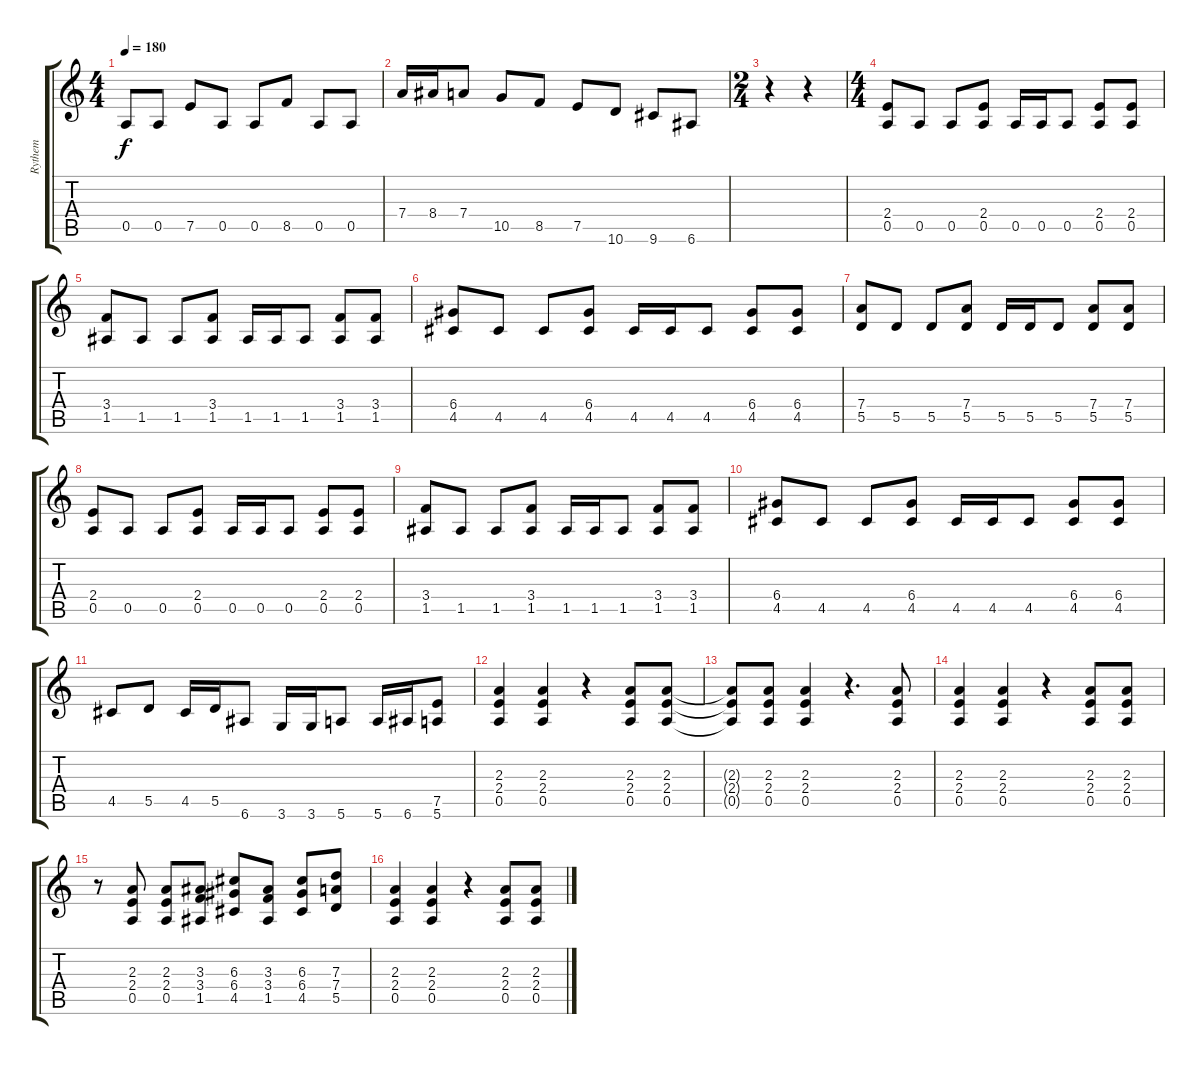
\track ("Rythem" "Rythem") {instrument distortionguitar}
\staff {score tabs}
\tuning (E4 B3 G3 D3 A2 E2) {hide}
\ts (4 4)
\tempo 180
\clef g2
\ks c
0.5.8{dy f} 0.5.8 7.5.8 0.5.8 0.5.8 8.5.8 0.5.8 0.5.8 |
7.4.16 8.4.16 7.4.8 10.5.8 8.5.8 7.5.8 10.6.8 9.6.8 6.6.8 |
\ts (2 4)
r.4 r.4 |
\ts (4 4)
(2.4 0.5).8 0.5.8 0.5.8 (2.4 0.5).8 0.5.16 0.5.16 0.5.8 (2.4 0.5).8 (2.4 0.5).8 |
(3.4 1.5).8 1.5.8 1.5.8 (3.4 1.5).8 1.5.16 1.5.16 1.5.8 (3.4 1.5).8 (3.4 1.5).8 |
(6.4 4.5).8 4.5.8 4.5.8 (6.4 4.5).8 4.5.16 4.5.16 4.5.8 (6.4 4.5).8 (6.4 4.5).8 |
(7.4 5.5).8 5.5.8 5.5.8 (7.4 5.5).8 5.5.16 5.5.16 5.5.8 (7.4 5.5).8 (7.4 5.5).8 |
(2.4 0.5).8 0.5.8 0.5.8 (2.4 0.5).8 0.5.16 0.5.16 0.5.8 (2.4 0.5).8 (2.4 0.5).8 |
(3.4 1.5).8 1.5.8 1.5.8 (3.4 1.5).8 1.5.16 1.5.16 1.5.8 (3.4 1.5).8 (3.4 1.5).8 |
(6.4 4.5).8 4.5.8 4.5.8 (6.4 4.5).8 4.5.16 4.5.16 4.5.8 (6.4 4.5).8 (6.4 4.5).8 |
4.5.8 5.5.8 4.5.16 5.5.16 6.6.8 3.6.16 3.6.16 5.6.8 5.6.16 6.6.16 (7.5 5.6).8 |
(2.3 2.4 0.5).4 (2.3 2.4 0.5).4 r.4 (2.3 2.4 0.5).8 (2.3 2.4 0.5).8 |
(2.3{t} 2.4{t} 0.5{t}).8 (2.3 2.4 0.5).8 (2.3 2.4 0.5).4 r.4{d} (2.3 2.4 0.5).8 |
(2.3 2.4 0.5).4 (2.3 2.4 0.5).4 r.4 (2.3 2.4 0.5).8 (2.3 2.4 0.5).8 |
r.8 (2.3 2.4 0.5).8 (2.3 2.4 0.5).8 (3.3 3.4 1.5).8 (6.3 6.4 4.5).8 (3.3 3.4 1.5).8 (6.3 6.4 4.5).8 (7.3 7.4 5.5).8 |
(2.3 2.4 0.5).4 (2.3 2.4 0.5).4 r.4 (2.3 2.4 0.5).8 (2.3 2.4 0.5).8
